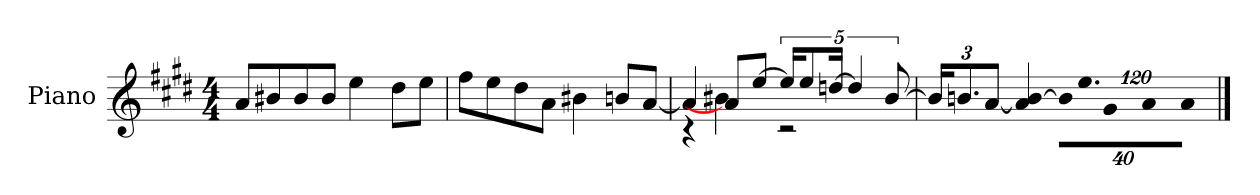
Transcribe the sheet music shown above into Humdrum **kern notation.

**kern
*part1
*staff1
*I"Piano
*I'P-no
*clefG2
*k[f#c#g#d#]
*M4/4
*MM90
=1
8a/L
8b#X/
8b#/
8b#/J
4ee\
8dd#\L
8ee\J
=2
8ff#\L
8ee\
8dd#\
8a\J
4b#X\
8bn/L
[8a/J
=3
*^
4a/]	4r
8a/L]	4b#X\
[8ee/J	.
20ee/KL]	2r
10ee/	.
[20ddn/Jk	.
5dd/]	.
[10b#/	.
*v	*v
!!LO:LB:g=z
=4
*Xbrackettup
24b#/KL]
12.bn/
[12a/J
4a/] [4b/
!LO:N:vis=32
640%23b\KLL]
!LO:N:vis=16.
960%103ee\J
!LO:N:vis=8
960%137g#\
!LO:N:vis=8
960%137a\
!LO:N:vis=16
1920%137a\Jk
==
*-
